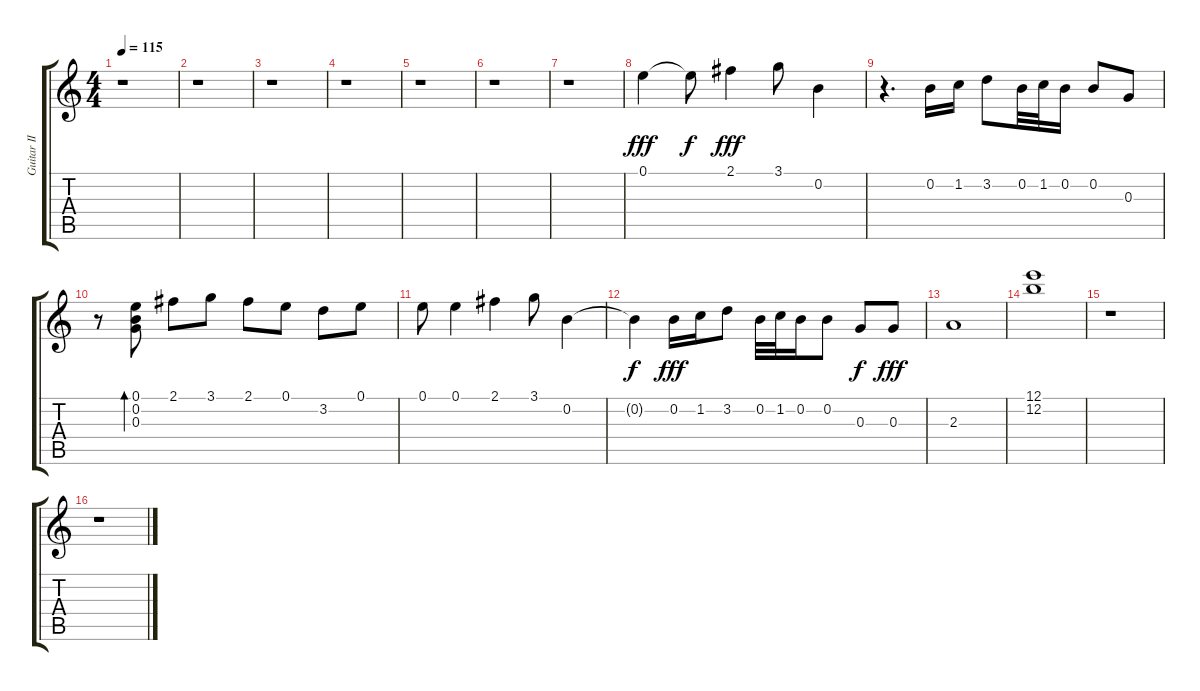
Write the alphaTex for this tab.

\track ("Guitar II (Emppu)" "Guitar II ") {instrument acousticguitarsteel}
\staff {score tabs}
\tuning (E4 B3 G3 D3 A2 E2) {hide}
\ts (4 4)
\tempo 115
\clef g2
\ks c
r.1{dy fff} |
r.1 |
r.1 |
r.1 |
r.1 |
r.1 |
r.1 |
0.1.4 0.1{t}.8{dy f} 2.1.4{dy fff} 3.1.8 0.2.4 |
r.4{d} 0.2.16 1.2.16 3.2.8 0.2.32 1.2.32 0.2.16 0.2.8 0.3.8 |
r.8 (0.1 0.2 0.3).8{bd 240} 2.1.8 3.1.8 2.1.8 0.1.8 3.2.8 0.1.8 |
0.1.8 0.1.4 2.1.4 3.1.8 0.2.4 |
0.2{t}.4{dy f} 0.2.16{dy fff} 1.2.16 3.2.8 0.2.32 1.2.32 0.2.16 0.2.8 0.3.8{dy f} 0.3.8{dy fff} |
2.3.1 |
(12.1 12.2).1 |
r.1 |
r.1
